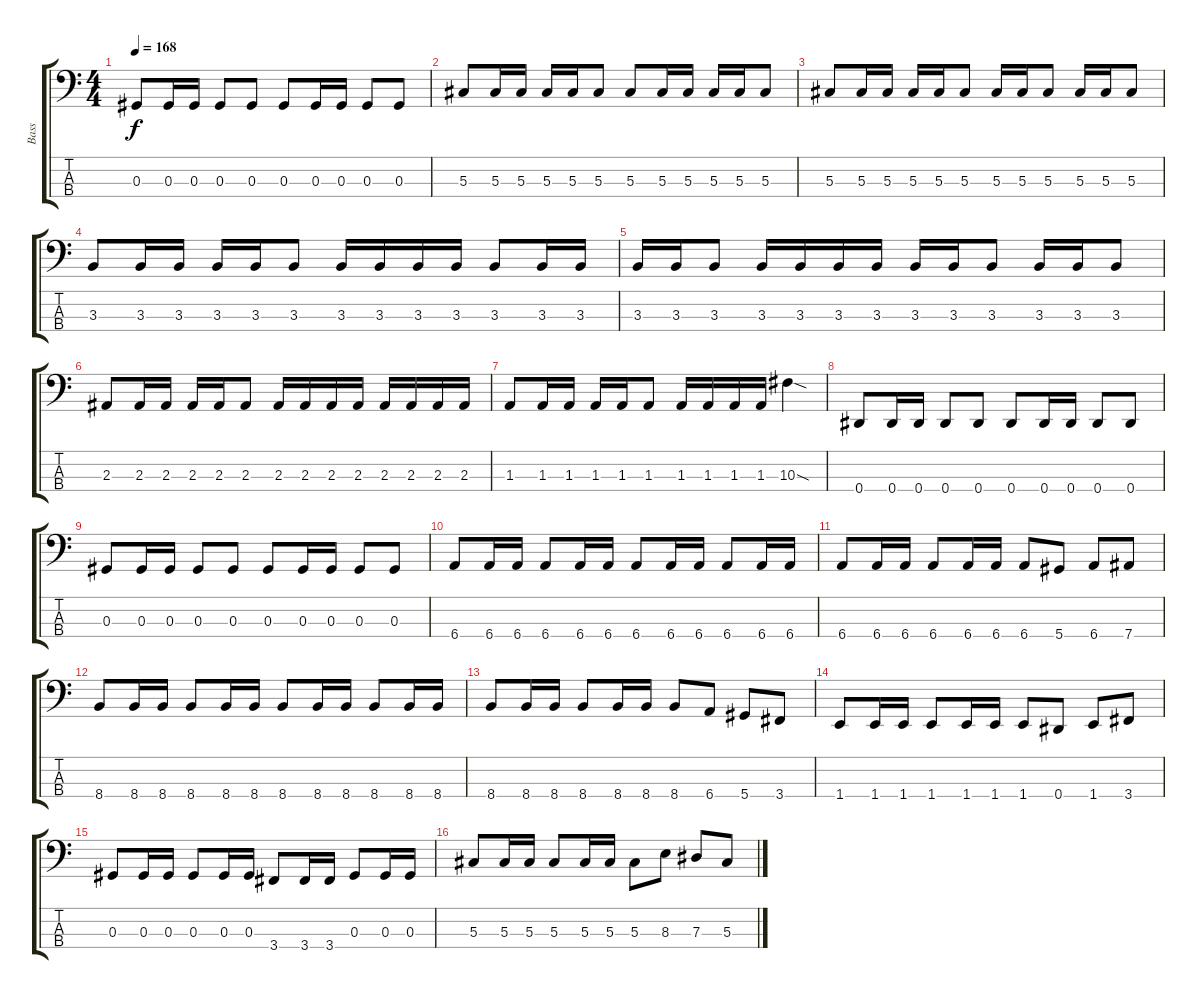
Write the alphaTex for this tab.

\track ("Bass" "Bass") {instrument electricbassfinger}
\staff {score tabs}
\tuning (Gb2 Db2 Ab1 Eb1) {hide}
\ts (4 4)
\tempo 168
\clef f4
\ks c
0.3.8{dy f} 0.3.16 0.3.16 0.3.8 0.3.8 0.3.8 0.3.16 0.3.16 0.3.8 0.3.8 |
5.3.8 5.3.16 5.3.16 5.3.16 5.3.16 5.3.8 5.3.8 5.3.16 5.3.16 5.3.16 5.3.16 5.3.8 |
5.3.8 5.3.16 5.3.16 5.3.16 5.3.16 5.3.8 5.3.16 5.3.16 5.3.8 5.3.16 5.3.16 5.3.8 |
3.3.8 3.3.16 3.3.16 3.3.16 3.3.16 3.3.8 3.3.16 3.3.16 3.3.16 3.3.16 3.3.8 3.3.16 3.3.16 |
3.3.16 3.3.16 3.3.8 3.3.16 3.3.16 3.3.16 3.3.16 3.3.16 3.3.16 3.3.8 3.3.16 3.3.16 3.3.8 |
2.3.8 2.3.16 2.3.16 2.3.16 2.3.16 2.3.8 2.3.16 2.3.16 2.3.16 2.3.16 2.3.16 2.3.16 2.3.16 2.3.16 |
1.3.8 1.3.16 1.3.16 1.3.16 1.3.16 1.3.8 1.3.16 1.3.16 1.3.16 1.3.16 10.3{sod}.4 |
0.4.8 0.4.16 0.4.16 0.4.8 0.4.8 0.4.8 0.4.16 0.4.16 0.4.8 0.4.8 |
0.3.8 0.3.16 0.3.16 0.3.8 0.3.8 0.3.8 0.3.16 0.3.16 0.3.8 0.3.8 |
6.4.8 6.4.16 6.4.16 6.4.8 6.4.16 6.4.16 6.4.8 6.4.16 6.4.16 6.4.8 6.4.16 6.4.16 |
6.4.8 6.4.16 6.4.16 6.4.8 6.4.16 6.4.16 6.4.8 5.4.8 6.4.8 7.4.8 |
8.4.8 8.4.16 8.4.16 8.4.8 8.4.16 8.4.16 8.4.8 8.4.16 8.4.16 8.4.8 8.4.16 8.4.16 |
8.4.8 8.4.16 8.4.16 8.4.8 8.4.16 8.4.16 8.4.8 6.4.8 5.4.8 3.4.8 |
1.4.8 1.4.16 1.4.16 1.4.8 1.4.16 1.4.16 1.4.8 0.4.8 1.4.8 3.4.8 |
0.3.8 0.3.16 0.3.16 0.3.8 0.3.16 0.3.16 3.4.8 3.4.16 3.4.16 0.3.8 0.3.16 0.3.16 |
5.3.8 5.3.16 5.3.16 5.3.8 5.3.16 5.3.16 5.3.8 8.3.8 7.3.8 5.3.8
